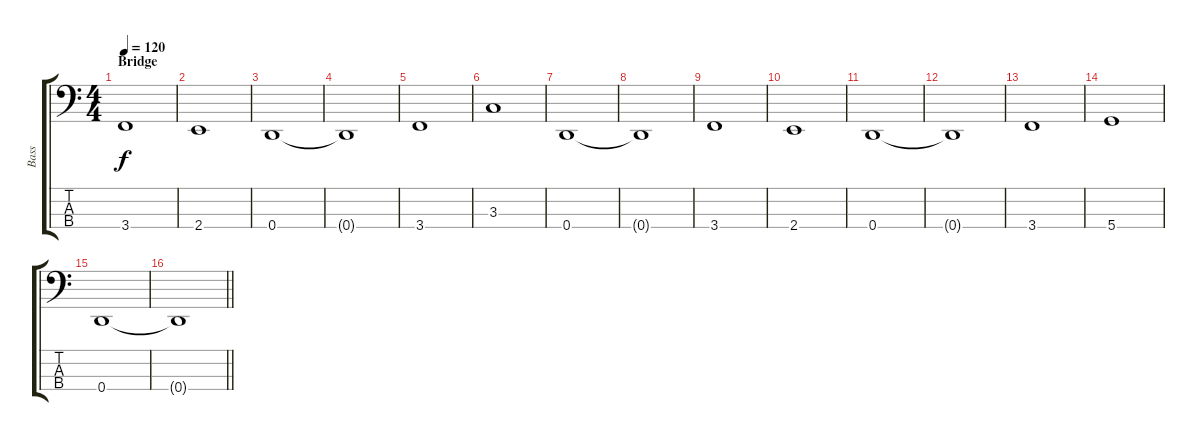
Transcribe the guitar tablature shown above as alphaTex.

\track ("Bass" "Bass") {instrument electricbassfinger}
\staff {score tabs}
\tuning (G2 D2 A1 D1) {hide}
\ts (4 4)
\section ("" "Bridge")
\tempo 120
\clef f4
\ks c
3.4.1{dy f} |
2.4.1 |
0.4.1 |
0.4{t}.1 |
3.4.1 |
3.3.1 |
0.4.1 |
0.4{t}.1 |
3.4.1 |
2.4.1 |
0.4.1 |
0.4{t}.1 |
3.4.1 |
5.4.1 |
0.4.1 |
\barLineRight lightlight
0.4{t}.1
